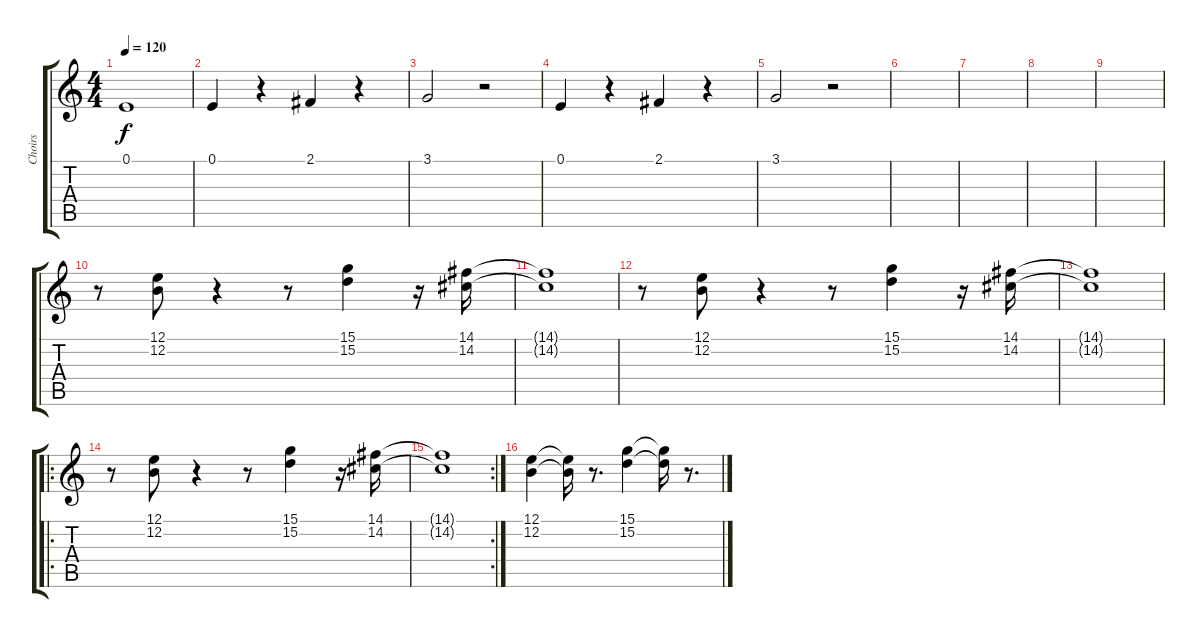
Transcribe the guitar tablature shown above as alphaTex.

\track ("Choirs" "Choirs") {instrument choiraahs}
\staff {score tabs}
\tuning (E4 B3 G3 D3 A2 E2) {hide}
\ts (4 4)
\tempo 120
\clef g2
\ks c
0.1{t}.1{dy f} |
0.1.4 r.4 2.1.4 r.4 |
3.1.2 r.2 |
0.1.4 r.4 2.1.4 r.4 |
3.1.2 r.2 |
|
|
|
|
r.8 (12.1 12.2).8 r.4 r.8 (15.1 15.2).4 r.16 (14.1 14.2).16 |
(14.1{t} 14.2{t}).1 |
r.8 (12.1 12.2).8 r.4 r.8 (15.1 15.2).4 r.16 (14.1 14.2).16 |
(14.1{t} 14.2{t}).1 |
\ro
r.8 (12.1 12.2).8 r.4 r.8 (15.1 15.2).4 r.16 (14.1 14.2).16 |
\rc 2
(14.1{t} 14.2{t}).1 |
(12.1 12.2).4 (12.1{t} 12.2{t}).16 r.8{d} (15.1 15.2).4 (15.1{t} 15.2{t}).16 r.8{d}
